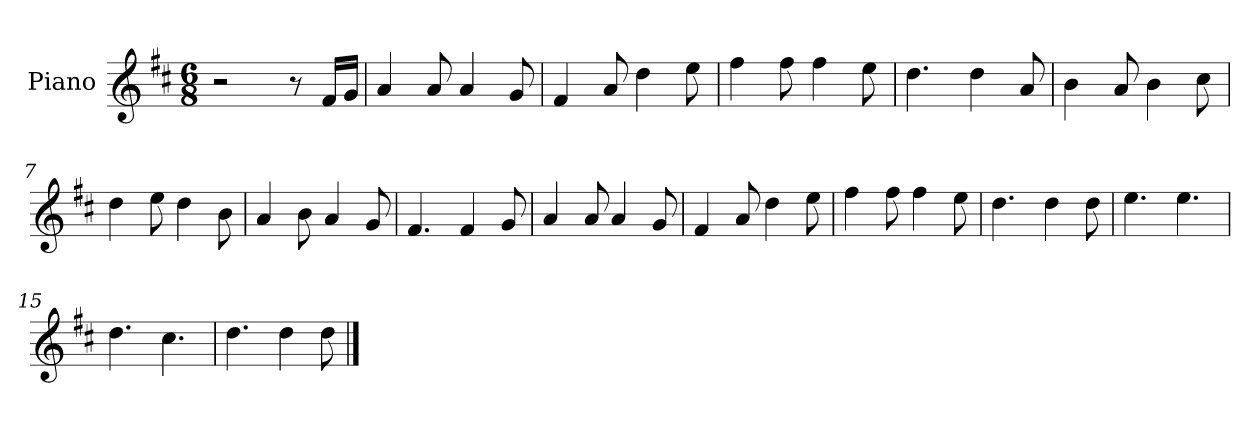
**kern
*part1
*staff1
*I"Piano
*I'Pno
*clefG2
*k[f#c#]
*M6/8
=1
2r
8r
16f#/LL
16g/JJ
=2
4a/
8a/
4a/
8g/
=3
4f#/
8a/
4dd\
8ee\
=4
4ff#\
8ff#\
4ff#\
8ee\
=5
4.dd\
4dd\
8a/
=6
4b\
8a/
4b\
8cc#\
=7
4dd\
8ee\
4dd\
8b\
=8
4a/
8b\
4a/
8g/
=9
4.f#/
4f#/
8g/
=10
4a/
8a/
4a/
8g/
=11
4f#/
8a/
4dd\
8ee\
=12
4ff#\
8ff#\
4ff#\
8ee\
=13
4.dd\
4dd\
8dd\
=14
4.ee\
4.ee\
=15
4.dd\
4.cc#\
=16
4.dd\
4dd\
8dd\
==
*-
